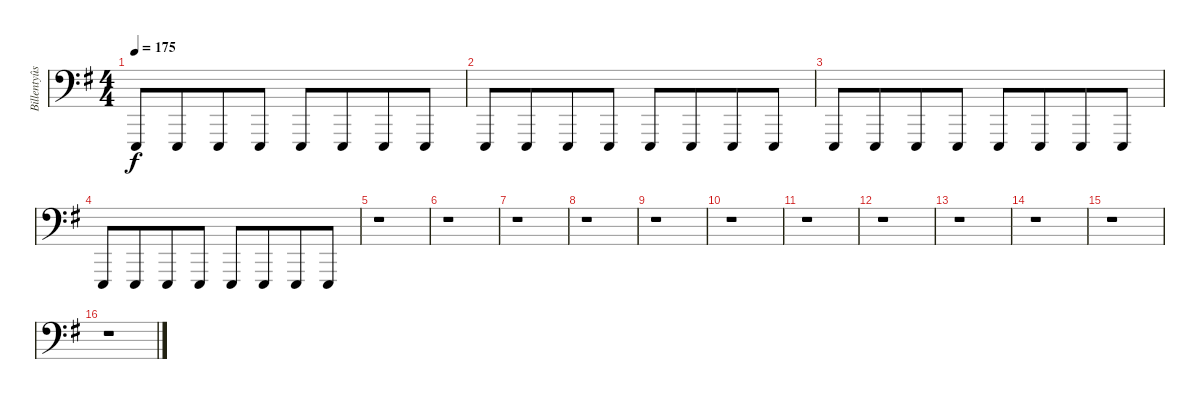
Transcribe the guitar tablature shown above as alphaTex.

\track ("Billentyûs 2 (Jon Lord)" "Billentyûs") {instrument electricgrandpiano}
\staff {score}
\tuning (C3 G2 D2 A1 E1 B0) {hide}
\ts (4 4)
\tempo 175
\clef f4
\ks g
0.5.8{dy f} 0.5.8{beam merge} 0.5.8 0.5.8 0.5.8 0.5.8{beam merge} 0.5.8 0.5.8 |
0.5.8 0.5.8{beam merge} 0.5.8 0.5.8 0.5.8 0.5.8{beam merge} 0.5.8 0.5.8 |
0.5.8 0.5.8{beam merge} 0.5.8 0.5.8 0.5.8 0.5.8{beam merge} 0.5.8 0.5.8 |
0.5.8 0.5.8{beam merge} 0.5.8 0.5.8 0.5.8 0.5.8{beam merge} 0.5.8 0.5.8 |
r.1 |
r.1 |
r.1 |
r.1 |
r.1 |
r.1 |
r.1 |
r.1 |
r.1 |
r.1 |
r.1 |
r.1
